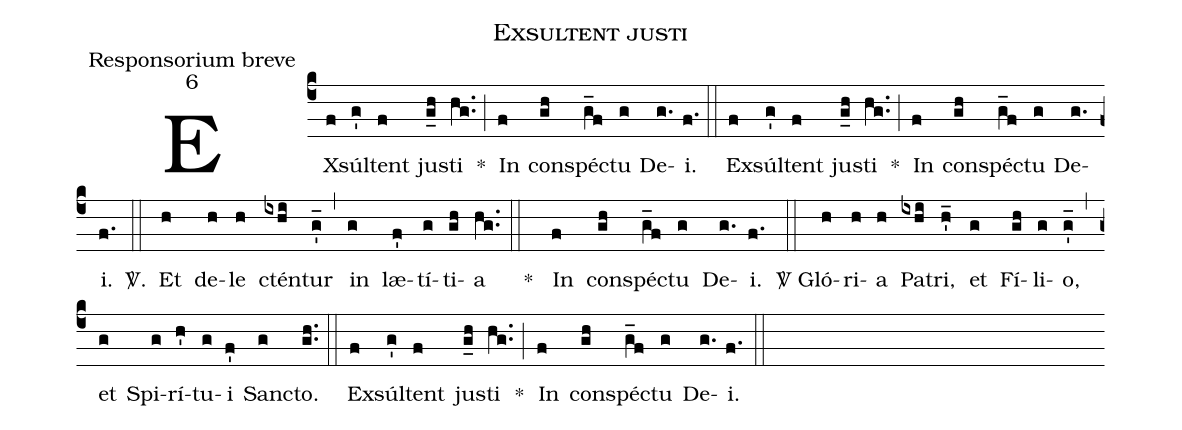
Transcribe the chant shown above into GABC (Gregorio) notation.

name:Exsultent justi;
office-part:Responsorium breve;
mode:6;
%%
(c4)EX(f)súl(g')tent(f) jus(g_h)ti(hg..) *(;)In(f) con(gh)spéc(g_f)tu(g) De(g.)i.(f.) (::)
Ex(f)súl(g')tent(f) jus(g_h)ti(hg..) *(;)In(f) con(gh)spéc(g_f)tu(g) De(g.)i.(f.)
<sp>V/</sp>.(::) Et(h) de(h)le(h) ctén(ixhi)tur(g'_) (,)in(g) læ(f')tí(g)ti(gh)a(hg..) (::)
*() In(f) con(gh)spéc(g_f)tu(g) De(g.)i.(f.) (::)
 <sp>V/</sp> Gló(h)ri(h)a(h) Pa(ixhi)tri,(h'_) et(g) Fí(gh)li(g)o,(g'_) (,)et(g) Spi(g)rí(h')tu(g)i(f') Sanc(g)to.(gh..) (::)
Ex(f)súl(g')tent(f) jus(g_h)ti(hg..) *(;)In(f) con(gh)spéc(g_f)tu(g) De(g.)i.(f.) (::)
